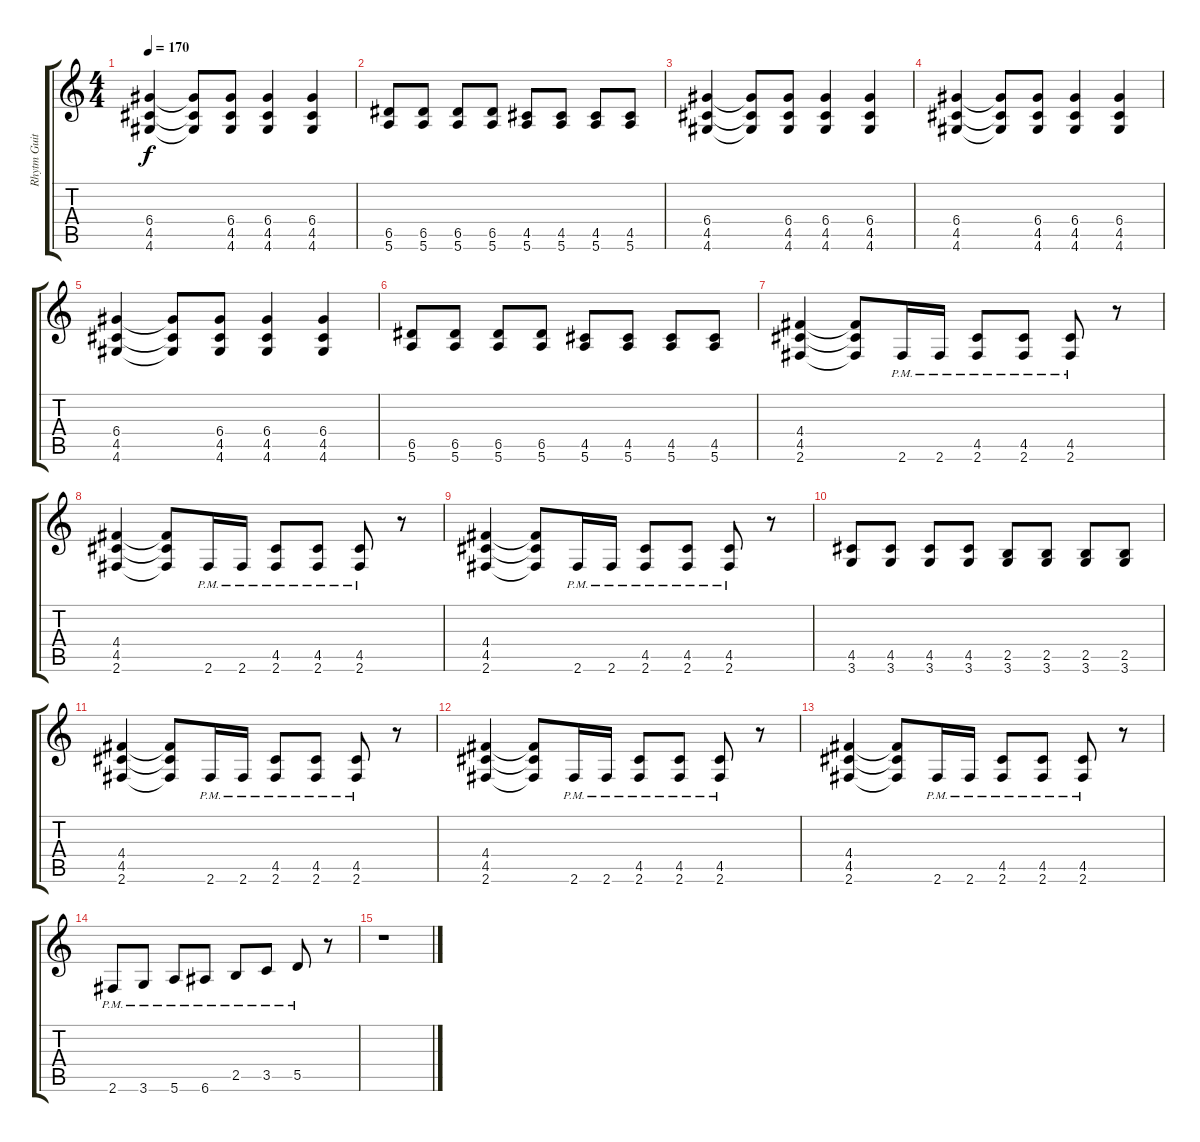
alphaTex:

\track ("Rhytm Guitar 2" "Rhytm Guit") {instrument distortionguitar}
\staff {score tabs}
\tuning (E4 B3 G3 D3 A2 E2) {hide}
\ts (4 4)
\tempo 170
\clef g2
\ks c
(6.4 4.5 4.6).4{dy f} (6.4{t} 4.5{t} 4.6{t}).8 (6.4 4.5 4.6).8 (6.4 4.5 4.6).4 (6.4 4.5 4.6).4 |
(6.5 5.6).8 (6.5 5.6).8 (6.5 5.6).8 (6.5 5.6).8 (4.5 5.6).8 (4.5 5.6).8 (4.5 5.6).8 (4.5 5.6).8 |
(6.4 4.5 4.6).4 (6.4{t} 4.5{t} 4.6{t}).8 (6.4 4.5 4.6).8 (6.4 4.5 4.6).4 (6.4 4.5 4.6).4 |
(6.4 4.5 4.6).4 (6.4{t} 4.5{t} 4.6{t}).8 (6.4 4.5 4.6).8 (6.4 4.5 4.6).4 (6.4 4.5 4.6).4 |
(6.4 4.5 4.6).4 (6.4{t} 4.5{t} 4.6{t}).8 (6.4 4.5 4.6).8 (6.4 4.5 4.6).4 (6.4 4.5 4.6).4 |
(6.5 5.6).8 (6.5 5.6).8 (6.5 5.6).8 (6.5 5.6).8 (4.5 5.6).8 (4.5 5.6).8 (4.5 5.6).8 (4.5 5.6).8 |
(4.4 4.5 2.6).4 (4.4{t} 4.5{t} 2.6{t}).8 2.6{pm}.16 2.6{pm}.16 (4.5{pm} 2.6{pm}).8 (4.5{pm} 2.6{pm}).8 (4.5{pm} 2.6{pm}).8 r.8 |
(4.4 4.5 2.6).4 (4.4{t} 4.5{t} 2.6{t}).8 2.6{pm}.16 2.6{pm}.16 (4.5{pm} 2.6{pm}).8 (4.5{pm} 2.6{pm}).8 (4.5{pm} 2.6{pm}).8 r.8 |
(4.4 4.5 2.6).4 (4.4{t} 4.5{t} 2.6{t}).8 2.6{pm}.16 2.6{pm}.16 (4.5{pm} 2.6{pm}).8 (4.5{pm} 2.6{pm}).8 (4.5{pm} 2.6{pm}).8 r.8 |
(4.5 3.6).8 (4.5 3.6).8 (4.5 3.6).8 (4.5 3.6).8 (2.5 3.6).8 (2.5 3.6).8 (2.5 3.6).8 (2.5 3.6).8 |
(4.4 4.5 2.6).4 (4.4{t} 4.5{t} 2.6{t}).8 2.6{pm}.16 2.6{pm}.16 (4.5{pm} 2.6{pm}).8 (4.5{pm} 2.6{pm}).8 (4.5{pm} 2.6{pm}).8 r.8 |
(4.4 4.5 2.6).4 (4.4{t} 4.5{t} 2.6{t}).8 2.6{pm}.16 2.6{pm}.16 (4.5{pm} 2.6{pm}).8 (4.5{pm} 2.6{pm}).8 (4.5{pm} 2.6{pm}).8 r.8 |
(4.4 4.5 2.6).4 (4.4{t} 4.5{t} 2.6{t}).8 2.6{pm}.16 2.6{pm}.16 (4.5{pm} 2.6{pm}).8 (4.5{pm} 2.6{pm}).8 (4.5{pm} 2.6{pm}).8 r.8 |
2.6{pm}.8 3.6{pm}.8 5.6{pm}.8 6.6{pm}.8 2.5{pm}.8 3.5{pm}.8 5.5{pm}.8 r.8 |
r.1
